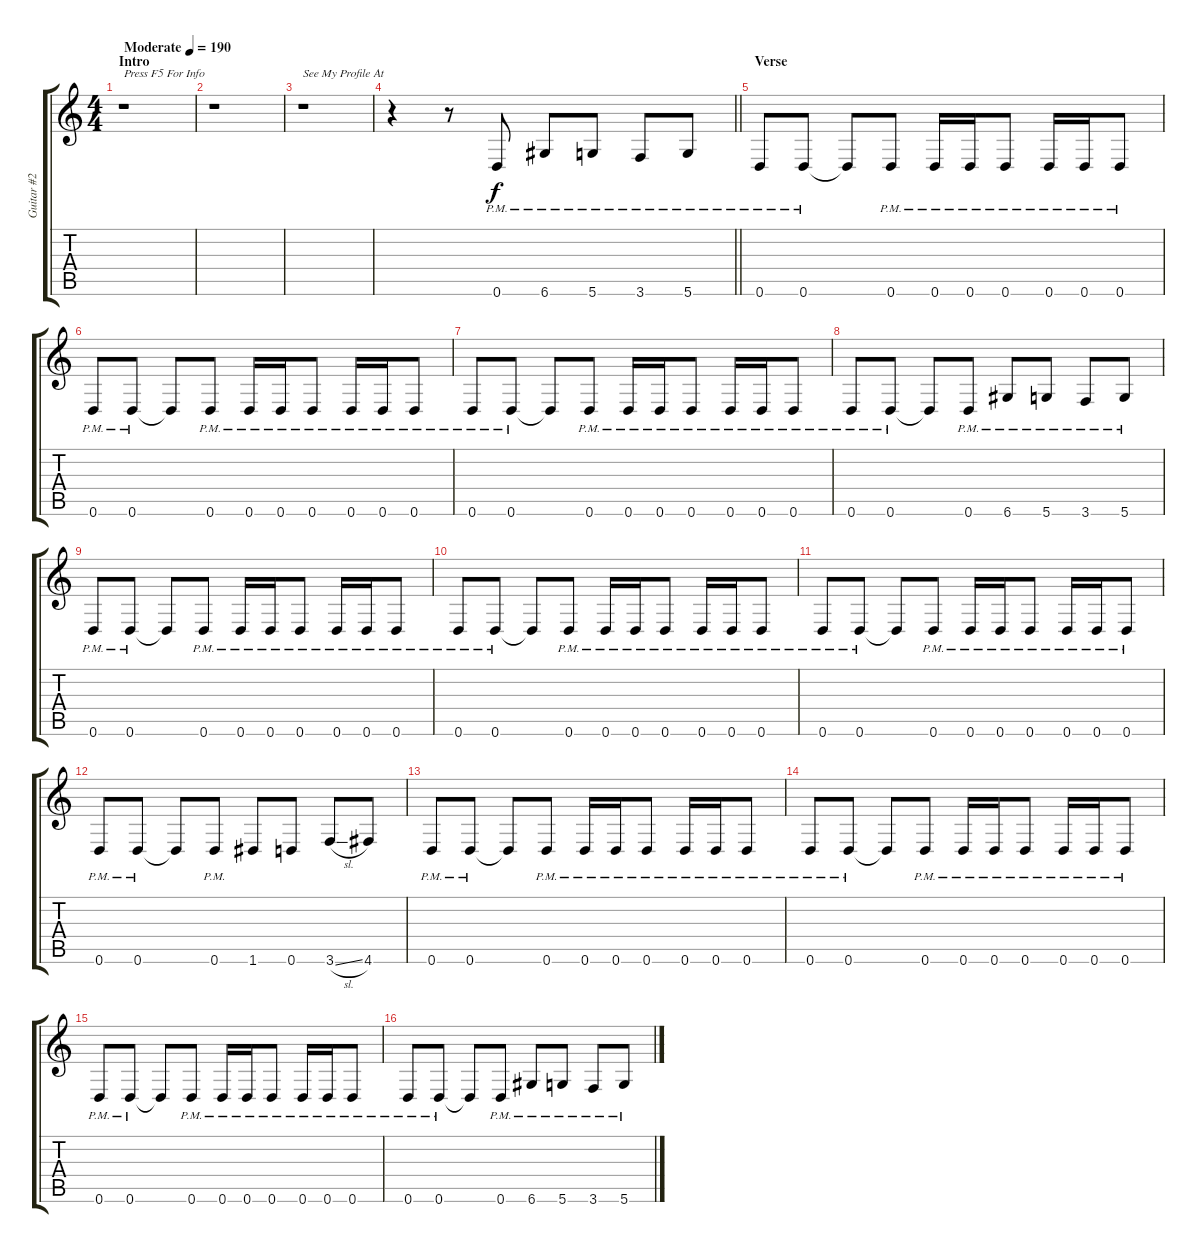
\track ("Guitar #2" "Guitar #2") {instrument distortionguitar}
\staff {score tabs}
\tuning (E4 B3 G3 D3 A2 D2) {hide}
\ts (4 4)
\section ("" "Intro")
\tempo (190 "Moderate")
\clef g2
\ks c
r.1{txt "Press F5 For Info" dy f instrument distortionguitar} |
r.1 |
r.1{txt "See My Profile At"} |
\barLineRight lightlight
r.4 r.8 0.6{pm}.8 6.6{pm}.8 5.6{pm}.8 3.6{pm}.8 5.6{pm}.8 |
\section ("" "Verse")
0.6{pm}.8 0.6{pm}.8 0.6{t}.8 0.6{pm}.8 0.6{pm}.16 0.6{pm}.16 0.6{pm}.8 0.6{pm}.16 0.6{pm}.16 0.6{pm}.8 |
0.6{pm}.8 0.6{pm}.8 0.6{t}.8 0.6{pm}.8 0.6{pm}.16 0.6{pm}.16 0.6{pm}.8 0.6{pm}.16 0.6{pm}.16 0.6{pm}.8 |
0.6{pm}.8 0.6{pm}.8 0.6{t}.8 0.6{pm}.8 0.6{pm}.16 0.6{pm}.16 0.6{pm}.8 0.6{pm}.16 0.6{pm}.16 0.6{pm}.8 |
0.6{pm}.8 0.6{pm}.8 0.6{t}.8 0.6{pm}.8 6.6{pm}.8 5.6{pm}.8 3.6{pm}.8 5.6{pm}.8 |
0.6{pm}.8 0.6{pm}.8 0.6{t}.8 0.6{pm}.8 0.6{pm}.16 0.6{pm}.16 0.6{pm}.8 0.6{pm}.16 0.6{pm}.16 0.6{pm}.8 |
0.6{pm}.8 0.6{pm}.8 0.6{t}.8 0.6{pm}.8 0.6{pm}.16 0.6{pm}.16 0.6{pm}.8 0.6{pm}.16 0.6{pm}.16 0.6{pm}.8 |
0.6{pm}.8 0.6{pm}.8 0.6{t}.8 0.6{pm}.8 0.6{pm}.16 0.6{pm}.16 0.6{pm}.8 0.6{pm}.16 0.6{pm}.16 0.6{pm}.8 |
0.6{pm}.8 0.6{pm}.8 0.6{t}.8 0.6{pm}.8 1.6.8 0.6.8 3.6{sl}.8 4.6.8 |
0.6{pm}.8 0.6{pm}.8 0.6{t}.8 0.6{pm}.8 0.6{pm}.16 0.6{pm}.16 0.6{pm}.8 0.6{pm}.16 0.6{pm}.16 0.6{pm}.8 |
0.6{pm}.8 0.6{pm}.8 0.6{t}.8 0.6{pm}.8 0.6{pm}.16 0.6{pm}.16 0.6{pm}.8 0.6{pm}.16 0.6{pm}.16 0.6{pm}.8 |
0.6{pm}.8 0.6{pm}.8 0.6{t}.8 0.6{pm}.8 0.6{pm}.16 0.6{pm}.16 0.6{pm}.8 0.6{pm}.16 0.6{pm}.16 0.6{pm}.8 |
0.6{pm}.8 0.6{pm}.8 0.6{t}.8 0.6{pm}.8 6.6{pm}.8 5.6{pm}.8 3.6{pm}.8 5.6{pm}.8
